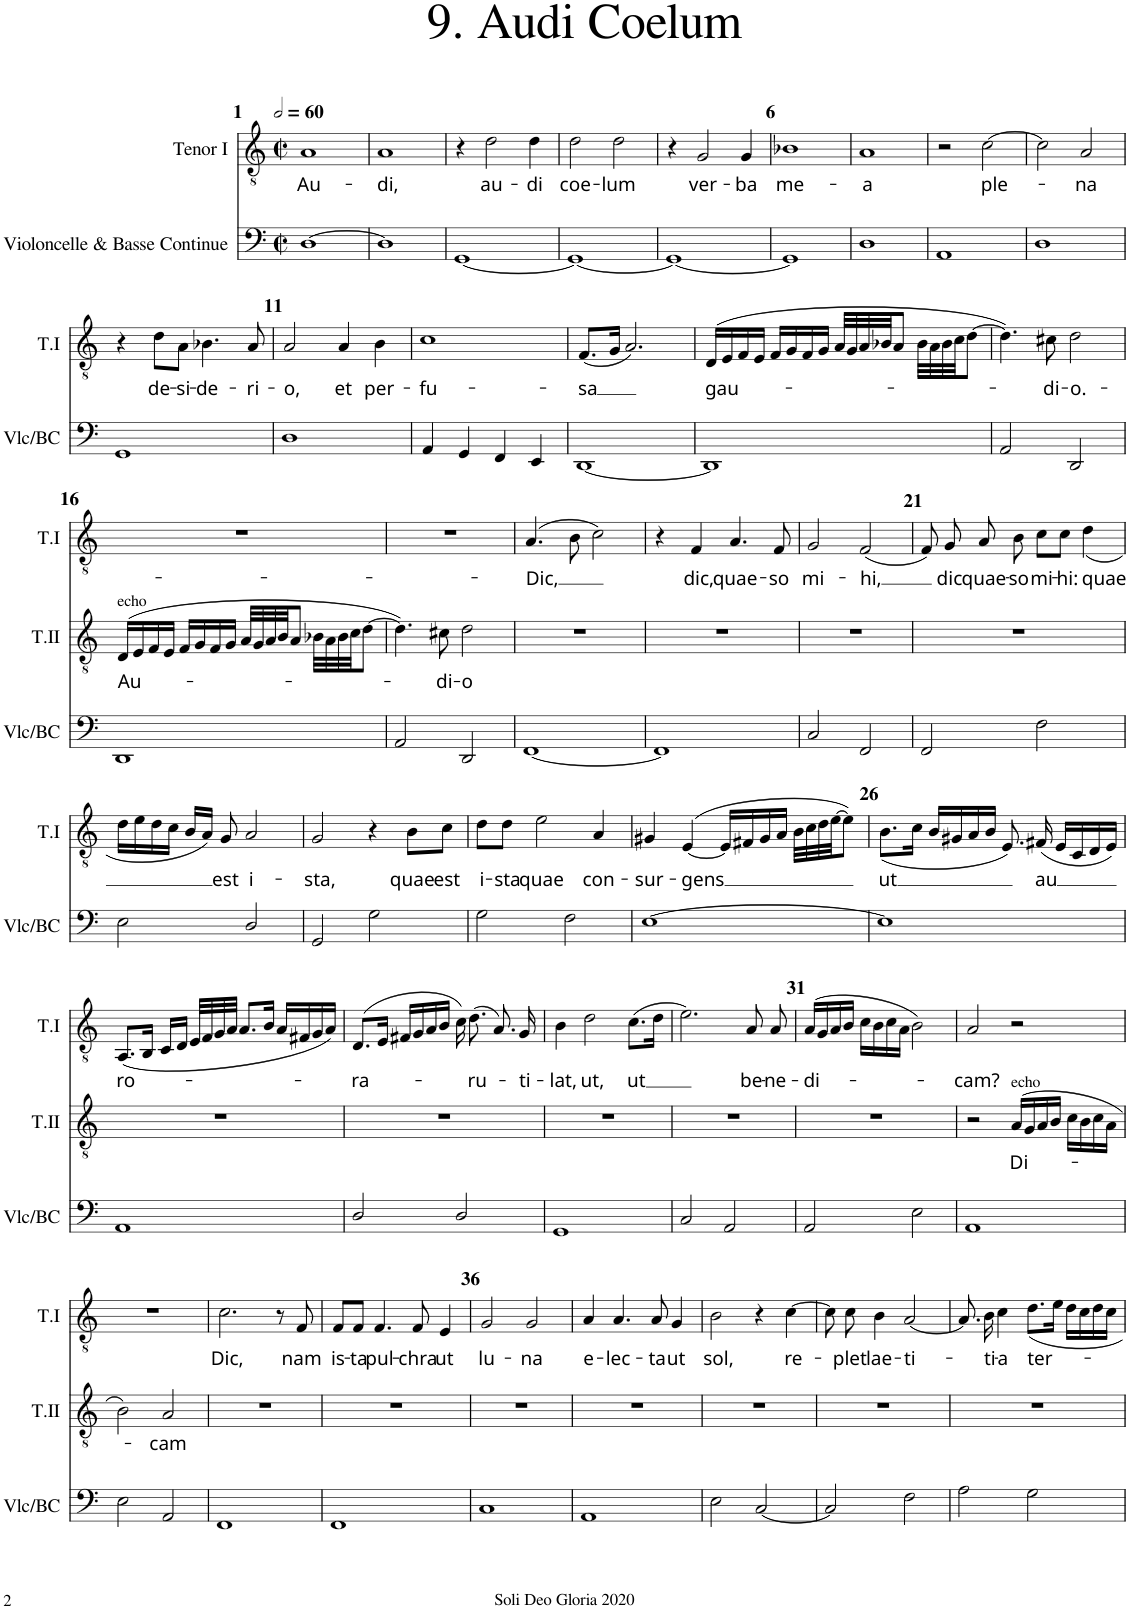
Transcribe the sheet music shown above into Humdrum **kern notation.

**kern	**kern	**text	**kern	**text
*part3	*part2	*part2	*part1	*part1
*staff3	*staff2	*staff2	*staff1	*staff1
*I"Violoncelle &amp; Basse Continue	*I"Tenor II	*	*I"Tenor I	*
*I'Vlc/BC	*I'T.II	*	*I'T.I	*
*	*stria5	*	*	*
*clefF4	*clefGv2	*	*clefGv2	*
*	*Trd7c12	*	*Trd7c12	*
*k[]	*k[]	*	*k[]	*
*M2/2	*M2/2	*	*M2/2	*
*met(c|)	*met(c|)	*	*met(c|)	*
=1	=1	=1	=1	=1
!	!	!	!	!LO:LY:b
[1D	1r	.	1A	Au-
=2	=2	=2	=2	=2
!	!	!	!	!LO:LY:b
1D]	1r	.	1A	-di,
=3	=3	=3	=3	=3
[<1GG	1r	.	4r	.
!	!	!	!	!LO:LY:b
.	.	.	2d\	au-
!	!	!	!	!LO:LY:b
.	.	.	4d\	-di
=4	=4	=4	=4	=4
!	!	!	!	!LO:LY:b
1GG_	1r	.	2d\	coe-
!	!	!	!	!LO:LY:b
.	.	.	2d\	-lum
=5	=5	=5	=5	=5
1GG_	1r	.	4r	.
!	!	!	!	!LO:LY:b
.	.	.	2G/	ver-
!	!	!	!	!LO:LY:b
.	.	.	4G/	-ba
=6	=6	=6	=6	=6
!	!	!	!	!LO:LY:b
1GG]	1r	.	1B-X	me-
=7	=7	=7	=7	=7
!	!	!	!	!LO:LY:b
1D	1r	.	1A	-a
=8	=8	=8	=8	=8
1AA	1r	.	2r	.
!	!	!	!	!LO:LY:b
.	.	.	[>2c\	ple-
=9	=9	=9	=9	=9
1D	1r	.	2c\]	.
!	!	!	!	!LO:LY:b
.	.	.	2A/	-na
!!LO:LB:g=z
=10	=10	=10	=10	=10
1GG	1r	.	4r	.
!	!	!	!	!LO:LY:b
.	.	.	8d\L	de-
!	!	!	!	!LO:LY:b
.	.	.	8A\J	-si-
!	!	!	!	!LO:LY:b
.	.	.	4.B-X\	-de-
!	!	!	!	!LO:LY:b
.	.	.	8A/	-ri-
=11	=11	=11	=11	=11
!	!	!	!	!LO:LY:b
1D	1r	.	2A/	-o,
!	!	!	!	!LO:LY:b
.	.	.	4A/	et
!	!	!	!	!LO:LY:b
.	.	.	4B\	per-
=12	=12	=12	=12	=12
!	!	!	!	!LO:LY:b
4AA/	1r	.	1c	-fu-
4GG/	.	.	.	.
4FF/	.	.	.	.
4EE/	.	.	.	.
=13	=13	=13	=13	=13
!	!	!	!	!LO:LY:b
[1DD	1r	.	(8.F/L	-sa
.	.	.	16G/Jk	.
.	.	.	2.A/)	.
=14	=14	=14	=14	=14
!	!	!	!	!LO:LY:b
1DD]	1r	.	(16D/LL	gau-
.	.	.	16E/	.
.	.	.	16F/	.
.	.	.	16E/JJ	.
.	.	.	16F/LL	.
.	.	.	16G/	.
.	.	.	16F/	.
.	.	.	16G/JJ	.
.	.	.	32A/LLL	.
.	.	.	32G/	.
.	.	.	32A/	.
.	.	.	32B-X/JJ	.
.	.	.	8A/J	.
.	.	.	32B-\LLL	.
.	.	.	32A\	.
.	.	.	32B-\	.
.	.	.	32c\JJ	.
.	.	.	[>8d\J	.
=15	=15	=15	=15	=15
2AA/	1r	.	4.d\])	.
!	!	!	!	!LO:LY:b
.	.	.	8c#X\	-di-
!	!	!	!	!LO:LY:b
2DD/	.	.	2d\	-o.-
!!LO:LB:g=z
=16	=16	=16	=16	=16
!	!LO:TX:a:t=echo	!	!	!
!	!	!LO:LY:b	!	!
1DD	(16D/LL	Au-	1r	.
.	16E/	.	.	.
.	16F/	.	.	.
.	16E/JJ	.	.	.
.	16F/LL	.	.	.
.	16G/	.	.	.
.	16F/	.	.	.
.	16G/JJ	.	.	.
.	32A/LLL	.	.	.
.	32G/	.	.	.
.	32A/	.	.	.
.	32B/JJ	.	.	.
.	8A/J	.	.	.
.	32B-X\LLL	.	.	.
.	32A\	.	.	.
.	32B-\	.	.	.
.	32c\JJ	.	.	.
.	[>8d\J	.	.	.
=17	=17	=17	=17	=17
2AA/	4.d\])	.	1r	.
!	!	!LO:LY:b	!	!
.	8c#X\	-di-	.	.
!	!	!LO:LY:b	!	!
2DD/	2d\	-o	.	.
=18	=18	=18	=18	=18
!	!	!	!	!LO:LY:b
[<1FF	1r	.	(4.A/	-Dic,
.	.	.	8B\	.
.	.	.	2c\)	.
=19	=19	=19	=19	=19
1FF]	1r	.	4r	.
!	!	!	!	!LO:LY:b
.	.	.	4F/	dic,
!	!	!	!	!LO:LY:b
.	.	.	4.A/	quae-
!	!	!	!	!LO:LY:b
.	.	.	8F/	-so
=20	=20	=20	=20	=20
!	!	!	!	!LO:LY:b
2C/	1r	.	2G/	mi-
!	!	!	!	!LO:LY:b
2FF/	.	.	(2F/	-hi,
=21	=21	=21	=21	=21
2FF/	1r	.	8F/)	.
!	!	!	!	!LO:LY:b
.	.	.	8G/	dic
!	!	!	!	!LO:LY:b
.	.	.	8A/	quae-
!	!	!	!	!LO:LY:b
.	.	.	8B\	-so
!	!	!	!	!LO:LY:b
2F\	.	.	8c\L	mi-
!	!	!	!	!LO:LY:b
.	.	.	8c\J	-hi:
!	!	!	!	!LO:LY:b
.	.	.	(<4d\	quae
!!LO:LB:g=z
=22	=22	=22	=22	=22
2E\	1r	.	16d\LL	.
.	.	.	16e\	.
.	.	.	16d\	.
.	.	.	16c\JJ	.
.	.	.	16B/LL	.
.	.	.	16A/JJ)	.
!	!	!	!	!LO:LY:b
.	.	.	8G/	est
!	!	!	!	!LO:LY:b
2D/	.	.	2A/	i-
=23	=23	=23	=23	=23
!	!	!	!	!LO:LY:b
2GG/	1r	.	2G/	-sta,
2G\	.	.	4r	.
!	!	!	!	!LO:LY:b
.	.	.	8B\L	quae
!	!	!	!	!LO:LY:b
.	.	.	8c\J	est
=24	=24	=24	=24	=24
!	!	!	!	!LO:LY:b
2G\	1r	.	8d\L	i-
!	!	!	!	!LO:LY:b
.	.	.	8d\J	-sta
!	!	!	!	!LO:LY:b
.	.	.	2e\	quae
2F\	.	.	.	.
!	!	!	!	!LO:LY:b
.	.	.	4A/	con-
=25	=25	=25	=25	=25
!	!	!	!	!LO:LY:b
[>1E	1r	.	4G#X/	-sur-
!	!	!	!	!LO:LY:b
.	.	.	([<4E/	-gens
.	.	.	16E/LL]	.
.	.	.	16F#X/	.
.	.	.	16G#/	.
.	.	.	16A/JJ	.
.	.	.	32B\LLL	.
.	.	.	32c\	.
.	.	.	32d\	.
.	.	.	[>32e\JJ	.
.	.	.	8e\J])	.
=26	=26	=26	=26	=26
!	!	!	!	!LO:LY:b
1E]	1r	.	(<8.B\L	ut
.	.	.	16c\Jk	.
.	.	.	16B/LL	.
.	.	.	16G#X/	.
.	.	.	16A/	.
.	.	.	16B/JJ	.
.	.	.	8.E/)	.
!	!	!	!	!LO:LY:b
.	.	.	(16F#X/	-au
.	.	.	16E/LL	.
.	.	.	16C/	.
.	.	.	16D/	.
.	.	.	16E/JJ)	.
!!LO:LB:g=z
=27	=27	=27	=27	=27
!	!	!	!	!LO:LY:b
1AA	1r	.	(8.AA/L	ro-
.	.	.	16BB/Jk	.
.	.	.	16C/LL	.
.	.	.	16D/JJ	.
.	.	.	32E/LLL	.
.	.	.	32F/	.
.	.	.	32G/	.
.	.	.	32A/JJJ	.
.	.	.	8.A/L	.
.	.	.	16B/Jk	.
.	.	.	16A/LL	.
.	.	.	16F#X/	.
.	.	.	16G/	.
.	.	.	16A/JJ)	.
=28	=28	=28	=28	=28
!	!	!	!	!LO:LY:b
2D/	1r	.	(8.D/L	-ra-
.	.	.	16E/Jk	.
.	.	.	16F#X/LL	.
.	.	.	16G/	.
.	.	.	16A/	.
.	.	.	16B/JJ	.
2D/	.	.	16c\)	.
!	!	!	!	!LO:LY:b
.	.	.	(8.d\	-ru-
.	.	.	8.A/)	.
!	!	!	!	!LO:LY:b
.	.	.	16G/	-ti-
=29	=29	=29	=29	=29
!	!	!	!	!LO:LY:b
1GG	1r	.	4B\	-lat,
!	!	!	!	!LO:LY:b
.	.	.	2d\	ut,
!	!	!	!	!LO:LY:b
.	.	.	(8.c\L	ut
.	.	.	16d\Jk	.
=30	=30	=30	=30	=30
2C/	1r	.	2.e\)	.
2AA/	.	.	.	.
!	!	!	!	!LO:LY:b
.	.	.	8A/	be-
!	!	!	!	!LO:LY:b
.	.	.	8A/	-ne-
=31	=31	=31	=31	=31
!	!	!	!	!LO:LY:b
2AA/	1r	.	(16A/LL	-di-
.	.	.	16G/	.
.	.	.	16A/	.
.	.	.	16B/JJ	.
.	.	.	16c\LL	.
.	.	.	16B\	.
.	.	.	16c\	.
.	.	.	16A\JJ	.
2E\	.	.	2B\)	.
=32	=32	=32	=32	=32
!	!	!	!	!LO:LY:b
1AA	2r	.	2A/	-cam?
!	!LO:TX:a:t=echo	!	!	!
!	!	!LO:LY:b	!	!
.	(16A/LL	Di-	2r	.
.	16G/	.	.	.
.	16A/	.	.	.
.	16B/JJ	.	.	.
.	16c\LL	.	.	.
.	16B\	.	.	.
.	16c\	.	.	.
.	16A\JJ	.	.	.
!!LO:LB:g=z
=33	=33	=33	=33	=33
2E\	2B\)	.	1r	.
!	!	!LO:LY:b	!	!
2AA/	2A/	-cam	.	.
=34	=34	=34	=34	=34
!	!	!	!	!LO:LY:b
1FF	1r	.	2.c\	Dic,
.	.	.	8r	.
!	!	!	!	!LO:LY:b
.	.	.	8F/	nam
=35	=35	=35	=35	=35
!	!	!	!	!LO:LY:b
1FF	1r	.	8F/L	is-
!	!	!	!	!LO:LY:b
.	.	.	8F/J	-ta
!	!	!	!	!LO:LY:b
.	.	.	4.F/	pul-
!	!	!	!	!LO:LY:b
.	.	.	8F/	-chra
!	!	!	!	!LO:LY:b
.	.	.	4E/	ut
=36	=36	=36	=36	=36
!	!	!	!	!LO:LY:b
1C	1r	.	2G/	lu-
!	!	!	!	!LO:LY:b
.	.	.	2G/	-na
=37	=37	=37	=37	=37
!	!	!	!	!LO:LY:b
1AA	1r	.	4A/	e-
!	!	!	!	!LO:LY:b
.	.	.	4.A/	-lec-
!	!	!	!	!LO:LY:b
.	.	.	8A/	-ta
!	!	!	!	!LO:LY:b
.	.	.	4G/	ut
=38	=38	=38	=38	=38
!	!	!	!	!LO:LY:b
2E\	1r	.	2B\	sol,
[<2C/	.	.	4r	.
!	!	!	!	!LO:LY:b
.	.	.	[>4c\	re-
=39	=39	=39	=39	=39
2C/]	1r	.	8c\]	.
!	!	!	!	!LO:LY:b
.	.	.	8c\	-plet
!	!	!	!	!LO:LY:b
.	.	.	4B\	lae-
!	!	!	!	!LO:LY:b
2F\	.	.	[<2A/	-ti-
=40	=40	=40	=40	=40
2A\	1r	.	8.A/]	.
!	!	!	!	!LO:LY:b
.	.	.	16B\	-ti-
!	!	!	!	!LO:LY:b
.	.	.	4c\	-a
!	!	!	!	!LO:LY:b
2G\	.	.	8.d\L	ter-
.	.	.	16e\Jk	.
.	.	.	16d\LL	.
.	.	.	16c\	.
.	.	.	16d\	.
.	.	.	16c\JJ	.
=	=	=	=	=
*-	*-	*-	*-	*-
